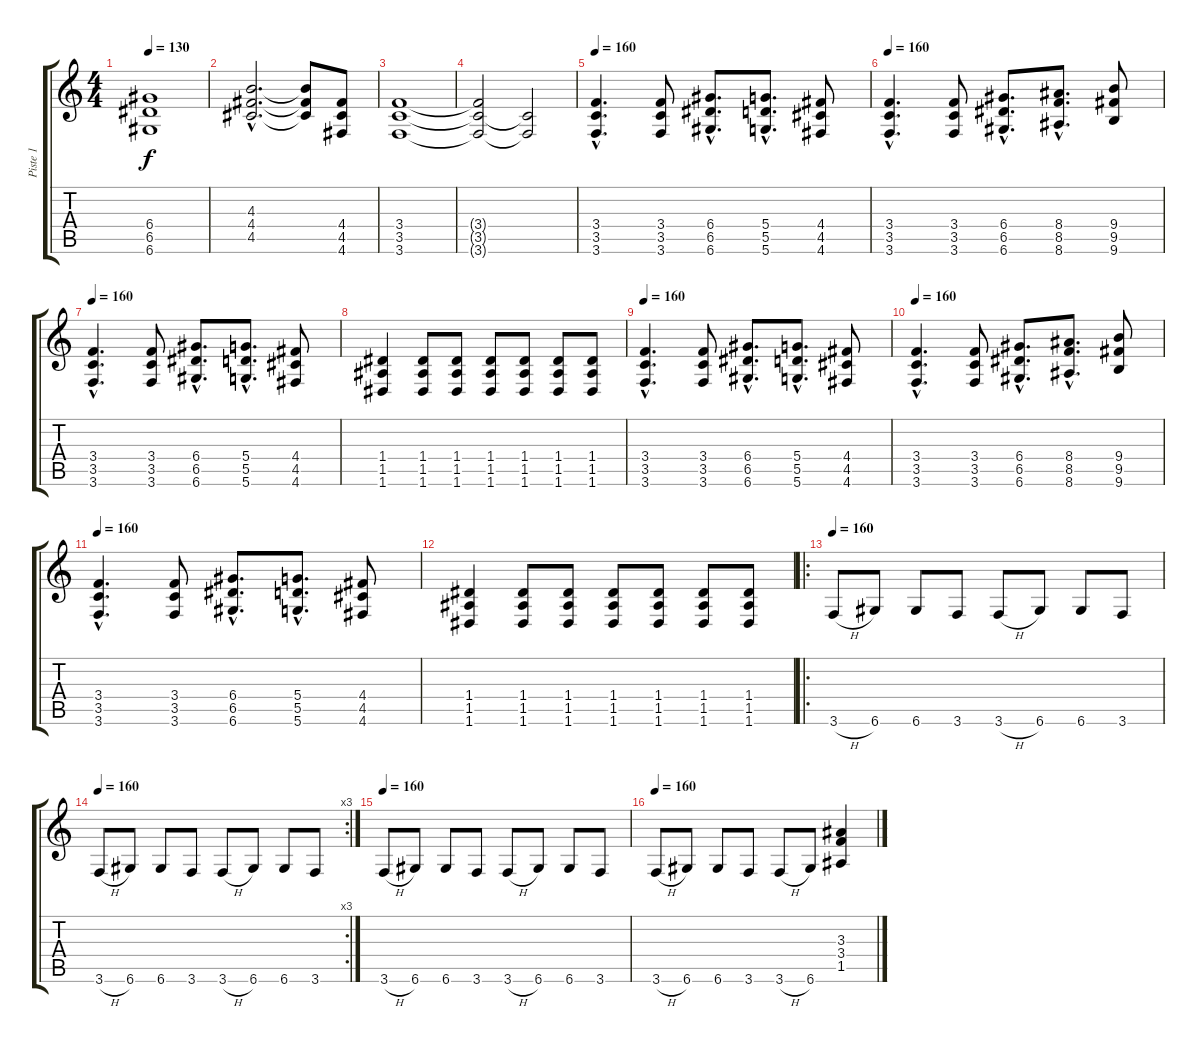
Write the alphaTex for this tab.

\track ("Piste 1" "Piste 1") {instrument distortionguitar}
\staff {score tabs}
\tuning (E4 B3 G3 D3 A2 D2) {hide}
\ts (4 4)
\tempo 130
\clef g2
\ks c
(6.4 6.5 6.6).1{dy f} |
(4.3{hac} 4.4{hac} 4.5{hac}).2{d} (4.3{t} 4.4{t} 4.5{t}).8 (4.4 4.5 4.6).8 |
(3.4 3.5 3.6).1 |
(3.4{t} 3.5{t} 3.6{t}).2 (3.5{t} 3.6{t}).2 |
\tempo 160
(3.4{hac} 3.5{hac} 3.6{hac}).4{d} (3.4 3.5 3.6).8 (6.4{hac} 6.5{hac} 6.6{hac}).8{d} (5.4{hac} 5.5{hac} 5.6{hac}).8{d} (4.4 4.5 4.6).8 |
\tempo 160
(3.4{hac} 3.5{hac} 3.6{hac}).4{d} (3.4 3.5 3.6).8 (6.4{hac} 6.5{hac} 6.6{hac}).8{d} (8.4{hac} 8.5{hac} 8.6{hac}).8{d} (9.4 9.5 9.6).8 |
\tempo 160
(3.4{hac} 3.5{hac} 3.6{hac}).4{d} (3.4 3.5 3.6).8 (6.4{hac} 6.5{hac} 6.6{hac}).8{d} (5.4{hac} 5.5{hac} 5.6{hac}).8{d} (4.4 4.5 4.6).8 |
(1.4 1.5 1.6).4 (1.4 1.5 1.6).8{instrument electricguitarmuted} (1.4 1.5 1.6).8 (1.4 1.5 1.6).8 (1.4 1.5 1.6).8 (1.4 1.5 1.6).8 (1.4 1.5 1.6).8 |
\tempo 160
(3.4{hac} 3.5{hac} 3.6{hac}).4{d instrument distortionguitar} (3.4 3.5 3.6).8 (6.4{hac} 6.5{hac} 6.6{hac}).8{d} (5.4{hac} 5.5{hac} 5.6{hac}).8{d} (4.4 4.5 4.6).8 |
\tempo 160
(3.4{hac} 3.5{hac} 3.6{hac}).4{d} (3.4 3.5 3.6).8 (6.4{hac} 6.5{hac} 6.6{hac}).8{d} (8.4{hac} 8.5{hac} 8.6{hac}).8{d} (9.4 9.5 9.6).8 |
\tempo 160
(3.4{hac} 3.5{hac} 3.6{hac}).4{d} (3.4 3.5 3.6).8 (6.4{hac} 6.5{hac} 6.6{hac}).8{d} (5.4{hac} 5.5{hac} 5.6{hac}).8{d} (4.4 4.5 4.6).8 |
(1.4 1.5 1.6).4 (1.4 1.5 1.6).8{instrument electricguitarmuted} (1.4 1.5 1.6).8 (1.4 1.5 1.6).8 (1.4 1.5 1.6).8 (1.4 1.5 1.6).8 (1.4 1.5 1.6).8 |
\ro
\tempo 160
3.6{h}.8{instrument distortionguitar} 6.6.8 6.6.8 3.6.8 3.6{h}.8 6.6.8 6.6.8 3.6.8 |
\rc 3
\tempo 160
3.6{h}.8 6.6.8 6.6.8 3.6.8 3.6{h}.8 6.6.8 6.6.8 3.6.8 |
\tempo 160
3.6{h}.8 6.6.8 6.6.8 3.6.8 3.6{h}.8 6.6.8 6.6.8 3.6.8 |
\tempo 160
3.6{h}.8 6.6.8 6.6.8 3.6.8 3.6{h}.8 6.6.8 (3.3 3.4 1.5).4
